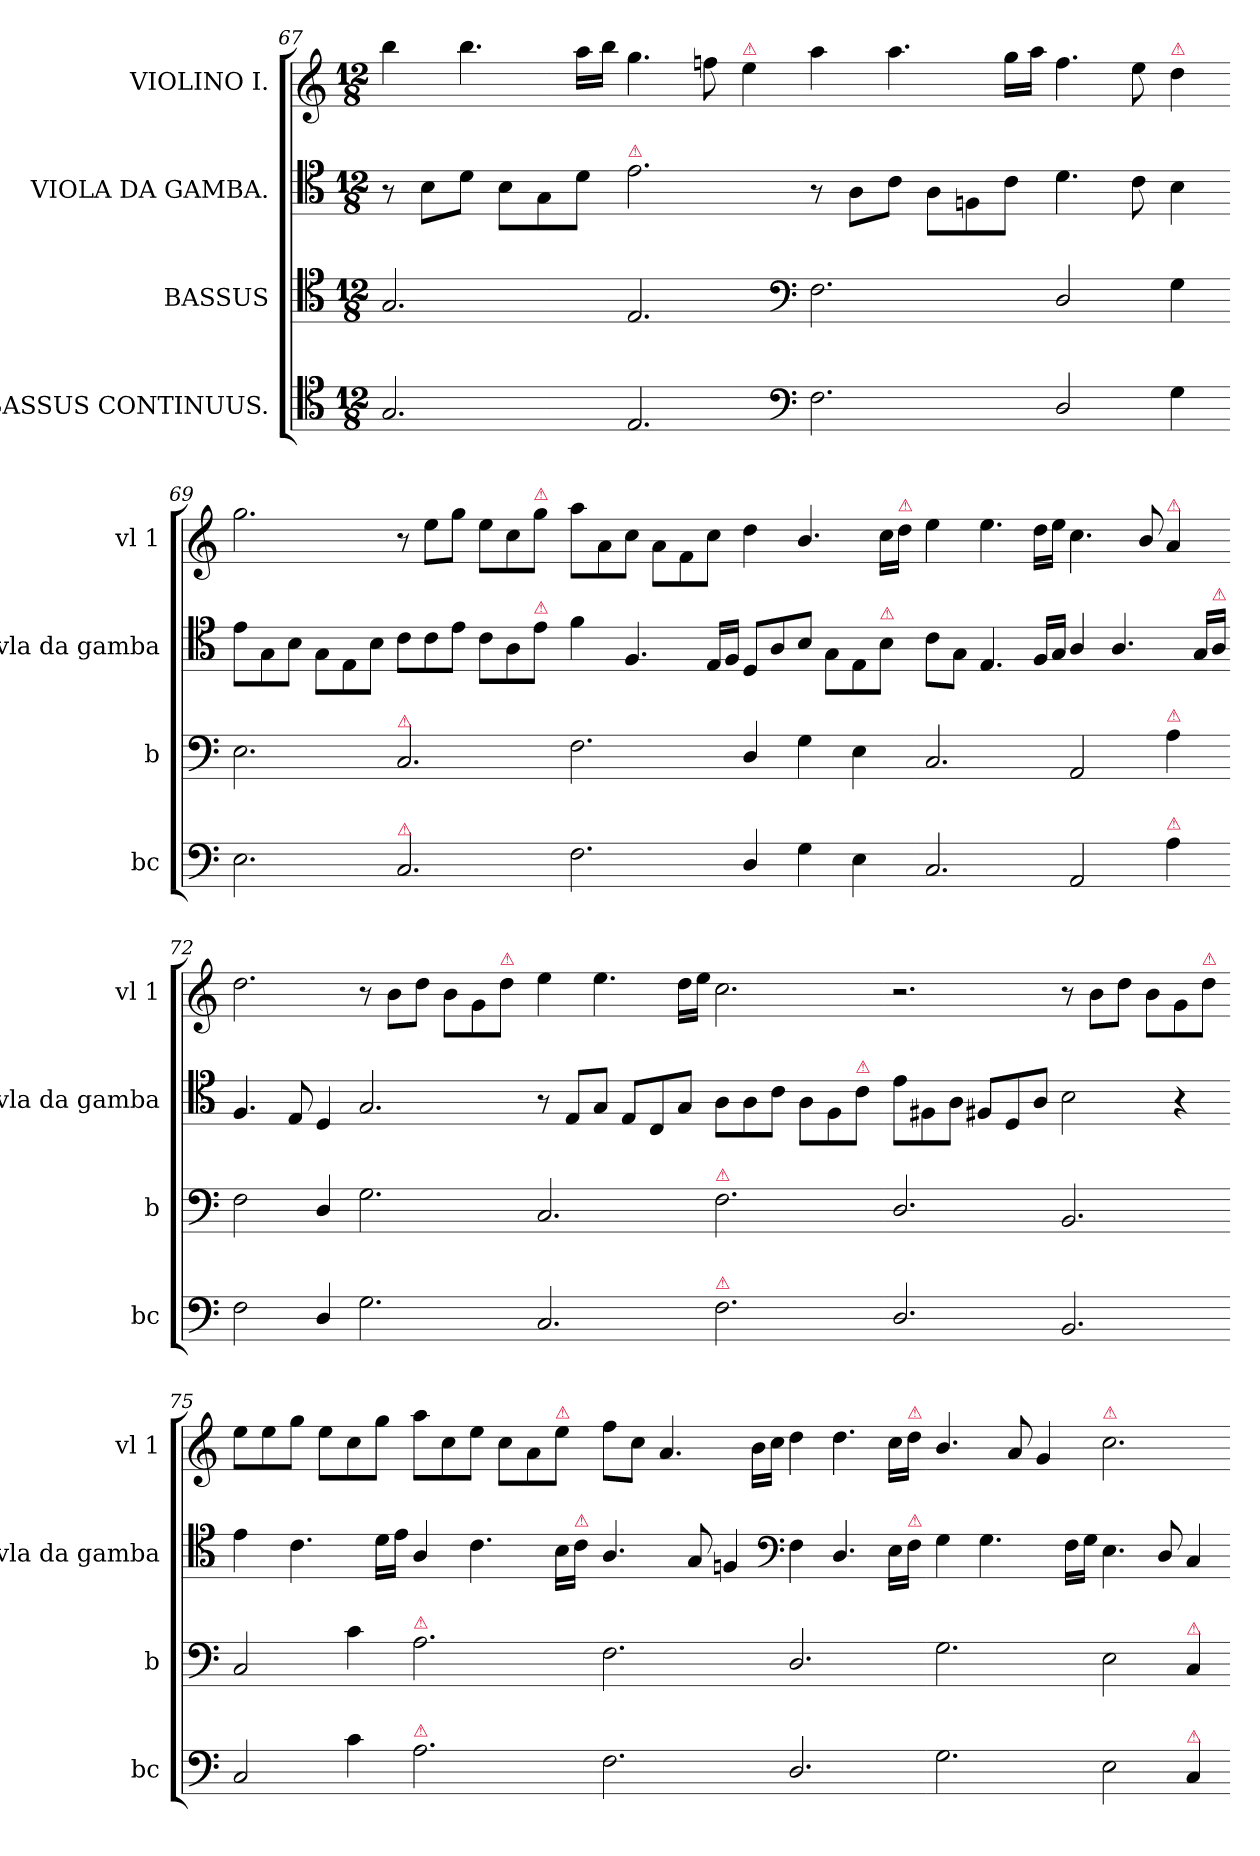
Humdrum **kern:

**kern	**kern	**kern	**kern
*part4	*part3	*part2	*part1
*staff4	*staff3	*staff2	*staff1
*I"BASSUS CONTINUUS.	*I"BASSUS	*I"VIOLA DA GAMBA.	*I"VIOLINO I.
*I'bc	*I'b	*I'vla da gamba	*I'vl 1
*clefC4	*clefC4	*clefC4	*clefG2
*k[]	*k[]	*k[]	*k[]
*a:	*a:	*a:	*a:
*M12/8	*M12/8	*M12/8	*M12/8
=67	=67	=67	=67
2.G/	2.G/	8r	4bb\
.	.	8B\L	.
.	.	8d\J	4.bb\
.	.	8B\L	.
.	.	8G\	.
.	.	8d\J	16aa\LL
.	.	.	16bb\JJ
!	!	!LO:TX:a:color=crimson:t=⚠	!
2.E/	2.E/	2.e\	4.gg\
.	.	.	8ffn\
!	!	!	!LO:TX:a:color=crimson:t=⚠
.	.	.	4ee\
*clefF4	*clefF4	*	*
=68-	=68-	=68-	=68-
2.F\	2.F\	8r	4aa\
.	.	8A\L	.
.	.	8c\J	4.aa\
.	.	8A\L	.
.	.	8Fn\	.
.	.	8c\J	16gg\LL
.	.	.	16aa\JJ
2D/	2D/	4.d\	4.ff\
.	.	8c\	8ee\
!	!	!	!LO:TX:a:color=crimson:t=⚠
4G\	4G\	4B\	4dd\
=69-	=69-	=69-	=69-
2.E\	2.E\	8e\L	2.gg\
.	.	8G\	.
.	.	8B\J	.
.	.	8G\L	.
.	.	8E\	.
.	.	8B\J	.
!	!LO:TX:a:color=crimson:t=⚠	!	!
!LO:TX:a:color=crimson:t=⚠	!	!	!
2.C/	2.C/	8c\L	8r
.	.	8c\	8ee\L
.	.	8e\J	8gg\J
.	.	8c\L	8ee\L
.	.	8A\	8cc\
!	!	!	!LO:TX:a:color=crimson:t=⚠
!	!	!LO:TX:a:color=crimson:t=⚠	!
.	.	8e\J	8gg\J
=70-	=70-	=70-	=70-
2.F\	2.F\	4f\	8aa\L
.	.	.	8a\
.	.	4.F/	8cc\J
.	.	.	8a\L
.	.	.	8f\
.	.	16E/LL	8cc\J
.	.	16F/JJ	.
4D/	4D/	8D/L	4dd\
.	.	8A/	.
4G\	4G\	8B/J	4.b/
.	.	8G\L	.
4E\	4E\	8E\	.
!	!	!LO:TX:a:color=crimson:t=⚠	!
.	.	8B\J	16cc\LL
!	!	!	!LO:TX:a:color=crimson:t=⚠
.	.	.	16dd\JJ
=71-	=71-	=71-	=71-
2.C/	2.C/	8c\L	4ee\
.	.	8G\J	.
.	.	4.E/	4.ee\
.	.	16F/LL	16dd\LL
.	.	16G/JJ	16ee\JJ
2AA/	2AA/	4A/	4.cc\
.	.	4.A/	.
.	.	.	8b/
!	!	!	!LO:TX:a:color=crimson:t=⚠
!	!LO:TX:a:color=crimson:t=⚠	!	!
!LO:TX:a:color=crimson:t=⚠	!	!	!
4A\	4A\	.	4a/
.	.	16G/LL	.
!	!	!LO:TX:a:color=crimson:t=⚠	!
.	.	16A/JJ	.
=72-	=72-	=72-	=72-
2F\	2F\	4.F/	2.dd\
.	.	8E/	.
4D/	4D/	4D/	.
2.G\	2.G\	2.G/	8r
.	.	.	8b\L
.	.	.	8dd\J
.	.	.	8b\L
.	.	.	8g\
!	!	!	!LO:TX:a:color=crimson:t=⚠
.	.	.	8dd\J
=73-	=73-	=73-	=73-
2.C/	2.C/	8r	4ee\
.	.	8E/L	.
.	.	8G/J	4.ee\
.	.	8E/L	.
.	.	8C/	.
.	.	8G/J	16dd\LL
.	.	.	16ee\JJ
!	!LO:TX:a:color=crimson:t=⚠	!	!
!LO:TX:a:color=crimson:t=⚠	!	!	!
2.F\	2.F\	8A\L	2.cc\
.	.	8A\	.
.	.	8c\J	.
.	.	8A\L	.
.	.	8F\	.
!	!	!LO:TX:a:color=crimson:t=⚠	!
.	.	8c\J	.
=74-	=74-	=74-	=74-
2.D/	2.D/	8e\L	2.r
.	.	8F#X\	.
.	.	8A\J	.
.	.	8F#X/L	.
.	.	8D/	.
.	.	8A/J	.
2.BB/	2.BB/	2B\	8r
.	.	.	8b\L
.	.	.	8dd\J
.	.	.	8b\L
.	.	4r	8g\
!	!	!	!LO:TX:a:color=crimson:t=⚠
.	.	.	8dd\J
=75-	=75-	=75-	=75-
2C/	2C/	4e\	8ee\L
.	.	.	8ee\
.	.	4.c\	8gg\J
.	.	.	8ee\L
4c\	4c\	.	8cc\
.	.	16d\LL	8gg\J
.	.	16e\JJ	.
!	!LO:TX:a:color=crimson:t=⚠	!	!
!LO:TX:a:color=crimson:t=⚠	!	!	!
2.A\	2.A\	4A/	8aa\L
.	.	.	8cc\
.	.	4.c\	8ee\J
.	.	.	8cc\L
.	.	.	8a\
!	!	!	!LO:TX:a:color=crimson:t=⚠
.	.	16B\LL	8ee\J
!	!	!LO:TX:a:color=crimson:t=⚠	!
.	.	16c\JJ	.
=76-	=76-	=76-	=76-
2.F\	2.F\	4.A/	8ff\L
.	.	.	8cc\J
.	.	.	4.a/
.	.	8G/	.
.	.	4Fn/	.
.	.	.	16b\LL
.	.	.	16cc\JJ
*	*	*clefF4	*
2.D/	2.D/	4F\	4dd\
.	.	4.D/	4.dd\
.	.	16E\LL	16cc\LL
!	!	!	!LO:TX:a:color=crimson:t=⚠
!	!	!LO:TX:a:color=crimson:t=⚠	!
.	.	16F\JJ	16dd\JJ
=77-	=77-	=77-	=77-
2.G\	2.G\	4G\	4.b/
.	.	4.G\	.
.	.	.	8a/
.	.	.	4g/
.	.	16F\LL	.
.	.	16G\JJ	.
!	!	!	!LO:TX:a:color=crimson:t=⚠
2E\	2E\	4.E\	2.cc\
.	.	8D/	.
!	!LO:TX:a:color=crimson:t=⚠	!	!
!LO:TX:a:color=crimson:t=⚠	!	!	!
4C/	4C/	4C/	.
=-	=-	=-	=-
*-	*-	*-	*-
